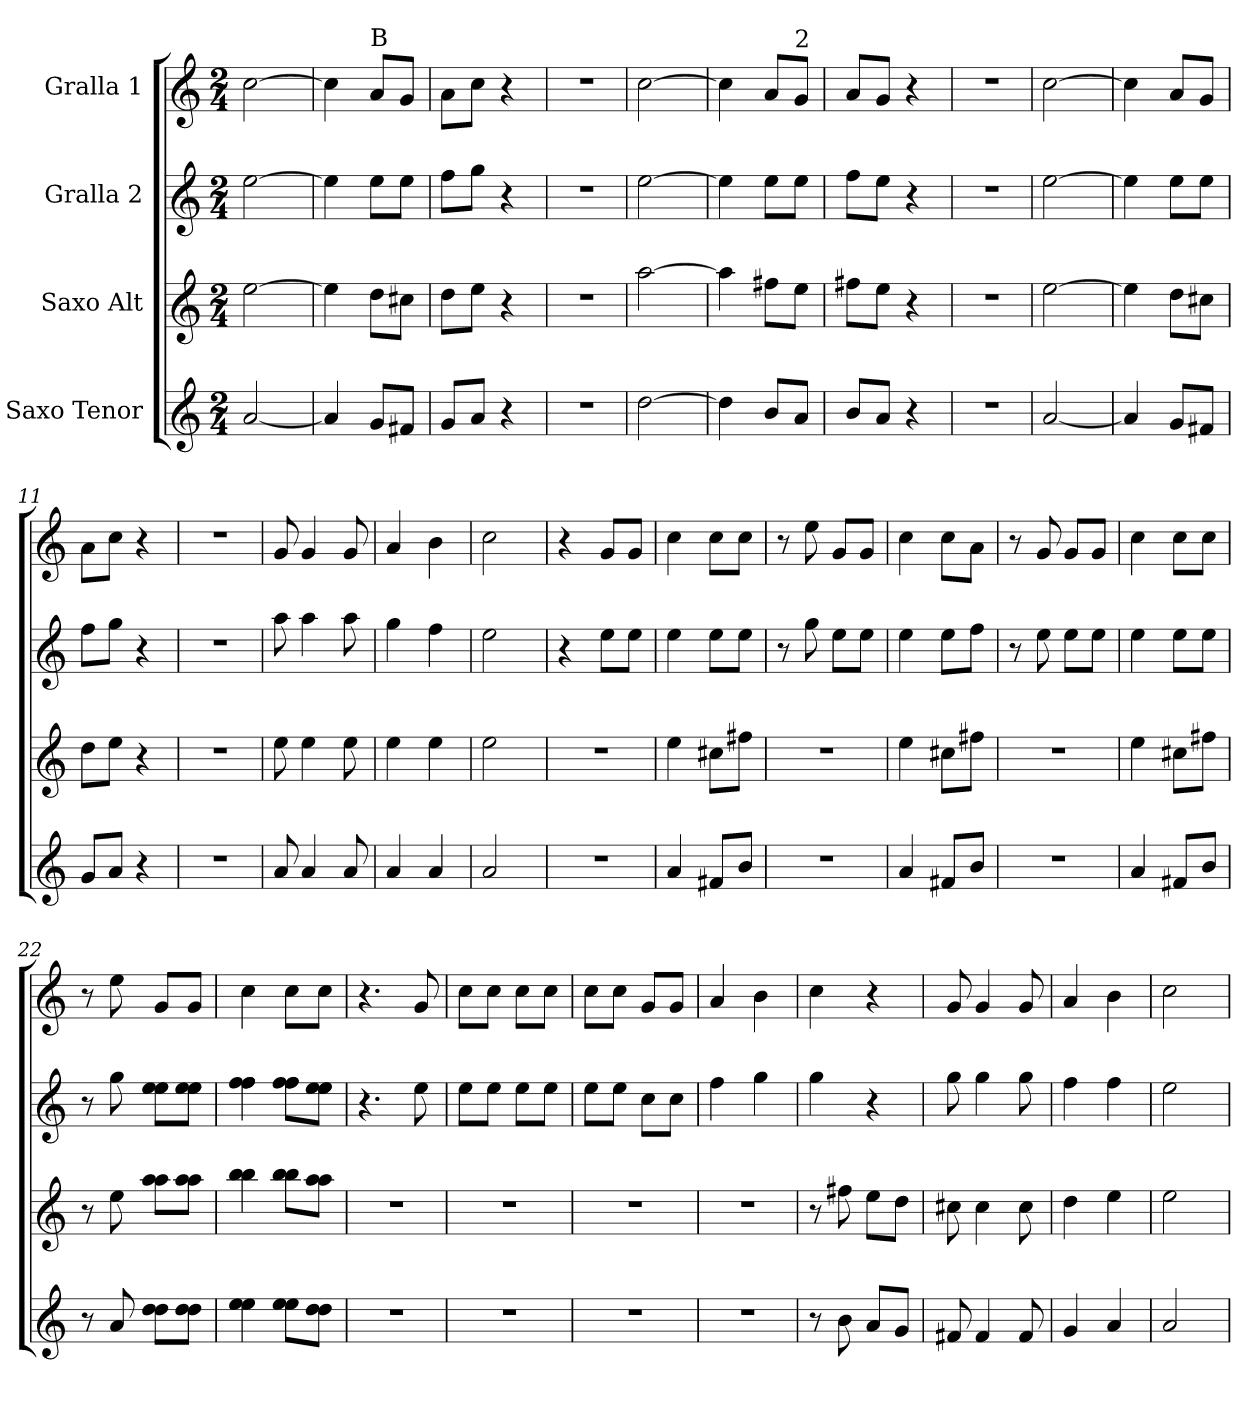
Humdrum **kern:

**kern	**kern	**kern	**kern
*part4	*part3	*part2	*part1
*staff4	*staff3	*staff2	*staff1
*I"Saxo Tenor	*I"Saxo Alt	*I"Gralla 2	*I"Gralla 1
*clefG2	*clefG2	*clefG2	*clefG2
*k[]	*k[]	*k[]	*k[]
*M2/4	*M2/4	*M2/4	*M2/4
=1	=1	=1	=1
[2a	[2ee	[2ee	[2cc
=2	=2	=2	=2
4a]	4ee]	4ee]	4cc]
!	!	!	!LO:TX:t=B
8g/L	8dd\L	8ee\L	8a/L
8f#/J	8cc#\J	8ee\J	8g/J
=3	=3	=3	=3
8g/L	8dd\L	8ff\L	8a\L
8a/J	8ee\J	8gg\J	8cc\J
4r	4r	4r	4r
=4	=4	=4	=4
2r	2r	2r	2r
=5	=5	=5	=5
[2dd	[2aa	[2ee	[2cc
=6	=6	=6	=6
4dd]	4aa]	4ee]	4cc]
8b/L	8ff#\L	8ee\L	8a/L
!	!	!	!LO:TX:t=2
8a/J	8ee\J	8ee\J	8g/J
=7	=7	=7	=7
8b/L	8ff#\L	8ff\L	8a/L
8a/J	8ee\J	8ee\J	8g/J
4r	4r	4r	4r
=8	=8	=8	=8
2r	2r	2r	2r
=9	=9	=9	=9
[2a	[2ee	[2ee	[2cc
=10	=10	=10	=10
4a]	4ee]	4ee]	4cc]
8g/L	8dd\L	8ee\L	8a/L
8f#/J	8cc#\J	8ee\J	8g/J
=11	=11	=11	=11
8g/L	8dd\L	8ff\L	8a\L
8a/J	8ee\J	8gg\J	8cc\J
4r	4r	4r	4r
=12	=12	=12	=12
2r	2r	2r	2r
=13	=13	=13	=13
8a	8ee	8aa	8g
4a	4ee	4aa	4g
8a	8ee	8aa	8g
=14	=14	=14	=14
4a	4ee	4gg	4a
4a	4ee	4ff	4b
=15	=15	=15	=15
2a	2ee	2ee	2cc
=16	=16	=16	=16
2r	2r	4r	4r
.	.	8ee\L	8g/L
.	.	8ee\J	8g/J
=17	=17	=17	=17
4a	4ee	4ee	4cc
8f#/L	8cc#\L	8ee\L	8cc\L
8b/J	8ff#\J	8ee\J	8cc\J
=18	=18	=18	=18
2r	2r	8r	8r
.	.	8gg	8ee
.	.	8ee\L	8g/L
.	.	8ee\J	8g/J
=19	=19	=19	=19
4a	4ee	4ee	4cc
8f#/L	8cc#\L	8ee\L	8cc\L
8b/J	8ff#\J	8ff\J	8a\J
=20	=20	=20	=20
2r	2r	8r	8r
.	.	8ee	8g
.	.	8ee\L	8g/L
.	.	8ee\J	8g/J
=21	=21	=21	=21
4a	4ee	4ee	4cc
8f#/L	8cc#\L	8ee\L	8cc\L
8b/J	8ff#\J	8ee\J	8cc\J
=22	=22	=22	=22
8r	8r	8r	8r
8a	8ee	8gg	8ee
8dd\ 8dd\L	8aa\ 8aa\L	8ee\ 8ee\ 8ee\L	8g/L
8dd\ 8dd\J	8aa\ 8aa\J	8ee\ 8ee\ 8ee\J	8g/J
=23	=23	=23	=23
4ee 4ee	4bb 4bb	4ff 4ff 4ff	4cc
8ee\ 8ee\L	8bb\ 8bb\L	8ff\ 8ff\ 8ff\L	8cc\L
8dd\ 8dd\J	8aa\ 8aa\J	8ee\ 8ee\ 8ee\J	8cc\J
=24	=24	=24	=24
2r	2r	4.r	4.r
.	.	8ee	8g
=25	=25	=25	=25
2r	2r	8ee\L	8cc\L
.	.	8ee\J	8cc\J
.	.	8ee\L	8cc\L
.	.	8ee\J	8cc\J
=26	=26	=26	=26
2r	2r	8ee\L	8cc\L
.	.	8ee\J	8cc\J
.	.	8cc\L	8g/L
.	.	8cc\J	8g/J
=27	=27	=27	=27
2r	2r	4ff	4a
.	.	4gg	4b
=28	=28	=28	=28
8r	8r	4gg	4cc
8b	8ff#	.	.
8a/L	8ee\L	4r	4r
8g/J	8dd\J	.	.
=29	=29	=29	=29
8f#	8cc#	8gg	8g
4f#	4cc#	4gg	4g
8f#	8cc#	8gg	8g
=30	=30	=30	=30
4g	4dd	4ff	4a
4a	4ee	4ff	4b
=31	=31	=31	=31
2a	2ee	2ee	2cc
=	=	=	=
*-	*-	*-	*-
